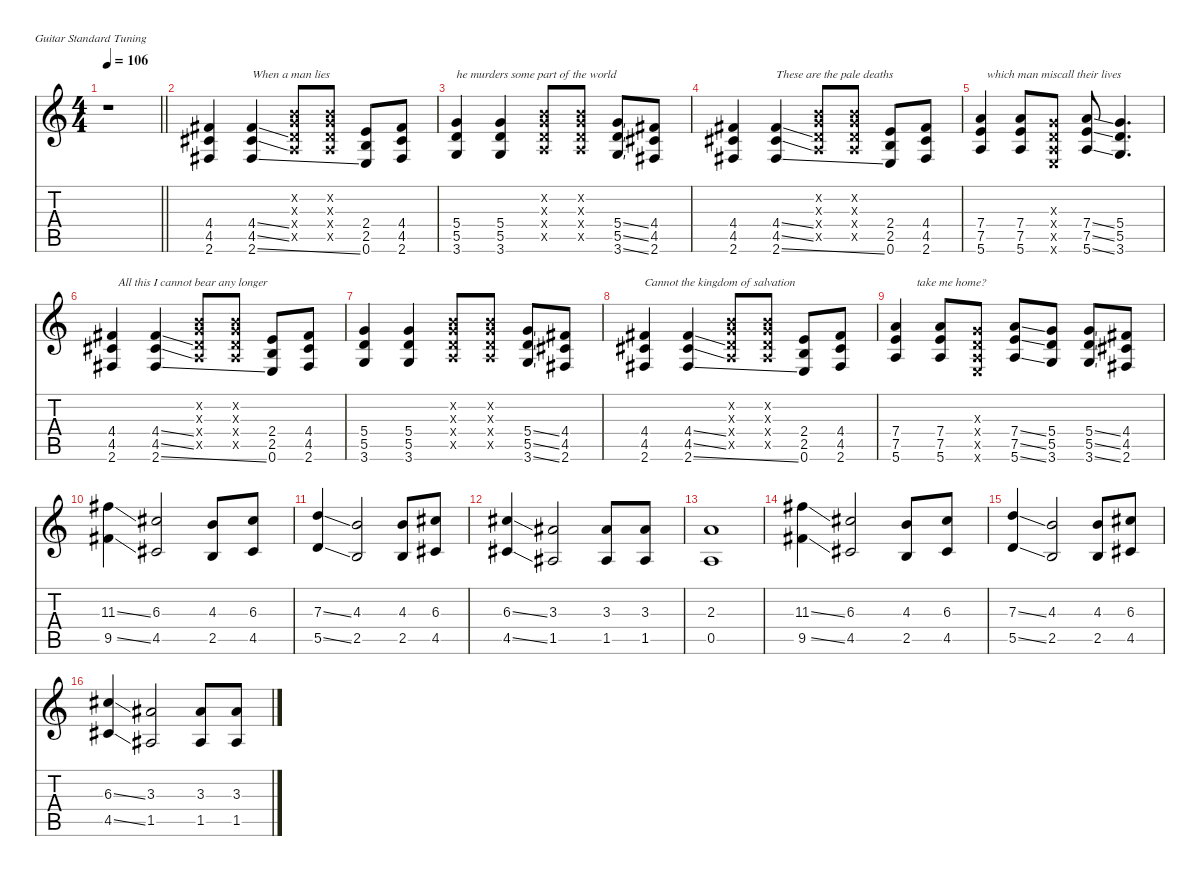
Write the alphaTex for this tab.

\defaultSystemsLayout 4
\hideDynamics
\bracketExtendMode nobrackets
\singleTrackTrackNamePolicy hidden
\multiTrackTrackNamePolicy hidden
\otherSystemsTrackNameOrientation horizontal
\track ("James Hetfield" "dist.guit.") {defaultSystemsLayout 8 mute instrument distortionguitar}
\staff {score tabs}
\tuning (E4 B3 G3 D3 A2 E2)
\ts (4 4)
\tempo 106
\clef g2
\barLineRight lightlight
\ks c
r.1{dy f beam Down} |
(4.4{acc #} 4.5{acc #} 2.6{acc #}).4{beam Up} (4.4{ss acc #} 4.5{ss acc #} 2.6{ss acc #}).4{txt "When a man lies" beam Up} (0.2{x} 0.3{x} 0.4{x} 0.5{x}).8{beam Up} (0.2{x} 0.3{x} 0.4{x} 0.5{x}).8{beam Up} (2.4 2.5 0.6).8{beam Up} (4.4{acc #} 4.5{acc #} 2.6{acc #}).8{beam Up} |
(5.4 5.5 3.6).4{txt "he murders some part of the world" beam Up} (5.4 5.5 3.6).4{beam Up} (0.2{x} 0.3{x} 0.4{x} 0.5{x}).8{beam Up} (0.2{x} 0.3{x} 0.4{x} 0.5{x}).8{beam Up} (5.4{ss} 5.5{ss} 3.6{ss}).8{beam Up} (4.4{acc #} 4.5{acc #} 2.6{acc #}).8{beam Up} |
(4.4{acc #} 4.5{acc #} 2.6{acc #}).4{beam Up} (4.4{ss acc #} 4.5{ss acc #} 2.6{ss acc #}).4{txt "These are the pale deaths" beam Up} (0.2{x} 0.3{x} 0.4{x} 0.5{x}).8{beam Up} (0.2{x} 0.3{x} 0.4{x} 0.5{x}).8{beam Up} (2.4 2.5 0.6).8{beam Up} (4.4{acc #} 4.5{acc #} 2.6{acc #}).8{beam Up} |
(7.4 7.5 5.6).4{txt "  which man miscall their lives" beam Up} (7.4 7.5 5.6).8{beam Up} (0.3{x} 0.4{x} 0.5{x} 0.6{x}).8{beam Up} (7.4{ss} 7.5{ss} 5.6{ss}).8{beam Up} (5.4 5.5 3.6).4{d beam Up} |
(4.4{acc #} 4.5{acc #} 2.6{acc #}).4{txt "  All this I cannot bear any longer" beam Up} (4.4{ss acc #} 4.5{ss acc #} 2.6{ss acc #}).4{beam Up} (0.2{x} 0.3{x} 0.4{x} 0.5{x}).8{beam Up} (0.2{x} 0.3{x} 0.4{x} 0.5{x}).8{beam Up} (2.4 2.5 0.6).8{beam Up} (4.4{acc #} 4.5{acc #} 2.6{acc #}).8{beam Up} |
(5.4 5.5 3.6).4{beam Up} (5.4 5.5 3.6).4{beam Up} (0.2{x} 0.3{x} 0.4{x} 0.5{x}).8{beam Up} (0.2{x} 0.3{x} 0.4{x} 0.5{x}).8{beam Up} (5.4{ss} 5.5{ss} 3.6{ss}).8{beam Up} (4.4{acc #} 4.5{acc #} 2.6{acc #}).8{beam Up} |
(4.4{acc #} 4.5{acc #} 2.6{acc #}).4{txt "Cannot the kingdom of salvation " beam Up} (4.4{ss acc #} 4.5{ss acc #} 2.6{ss acc #}).4{beam Up} (0.2{x} 0.3{x} 0.4{x} 0.5{x}).8{beam Up} (0.2{x} 0.3{x} 0.4{x} 0.5{x}).8{beam Up} (2.4 2.5 0.6).8{beam Up} (4.4{acc #} 4.5{acc #} 2.6{acc #}).8{beam Up} |
(7.4 7.5 5.6).4{txt "       take me home?" beam Up} (7.4 7.5 5.6).8{beam Up} (0.3{x} 0.4{x} 0.5{x} 0.6{x}).8{beam Up} (7.4{ss} 7.5{ss} 5.6{ss}).8{beam Up} (5.4 5.5 3.6).8{beam Up} (5.4{ss} 5.5{ss} 3.6{ss}).8{beam Up} (4.4{acc #} 4.5{acc #} 2.6{acc #}).8{beam Up} |
(11.3{ss acc #} 9.5{ss acc #}).4{beam Down} (6.3{acc #} 4.5{acc #}).2{beam Up} (4.3 2.5).8{beam Up} (6.3{acc #} 4.5{acc #}).8{beam Up} |
(7.3{ss} 5.5{ss}).4{beam Up} (4.3 2.5).2{beam Up} (4.3 2.5).8{beam Up} (6.3{acc #} 4.5{acc #}).8{beam Up} |
(6.3{ss acc #} 4.5{ss acc #}).4{beam Up} (3.3{acc #} 1.5{acc #}).2{beam Up} (3.3{acc #} 1.5{acc #}).8{beam Up} (3.3{acc #} 1.5{acc #}).8{beam Up} |
(2.3 0.5).1{beam Up} |
(11.3{ss acc #} 9.5{ss acc #}).4{beam Down} (6.3{acc #} 4.5{acc #}).2{beam Up} (4.3 2.5).8{beam Up} (6.3{acc #} 4.5{acc #}).8{beam Up} |
(7.3{ss} 5.5{ss}).4{beam Up} (4.3 2.5).2{beam Up} (4.3 2.5).8{beam Up} (6.3{acc #} 4.5{acc #}).8{beam Up} |
(6.3{ss acc #} 4.5{ss acc #}).4{beam Up} (3.3{acc #} 1.5{acc #}).2{beam Up} (3.3{acc #} 1.5{acc #}).8{beam Up} (3.3{acc #} 1.5{acc #}).8{beam Up}
